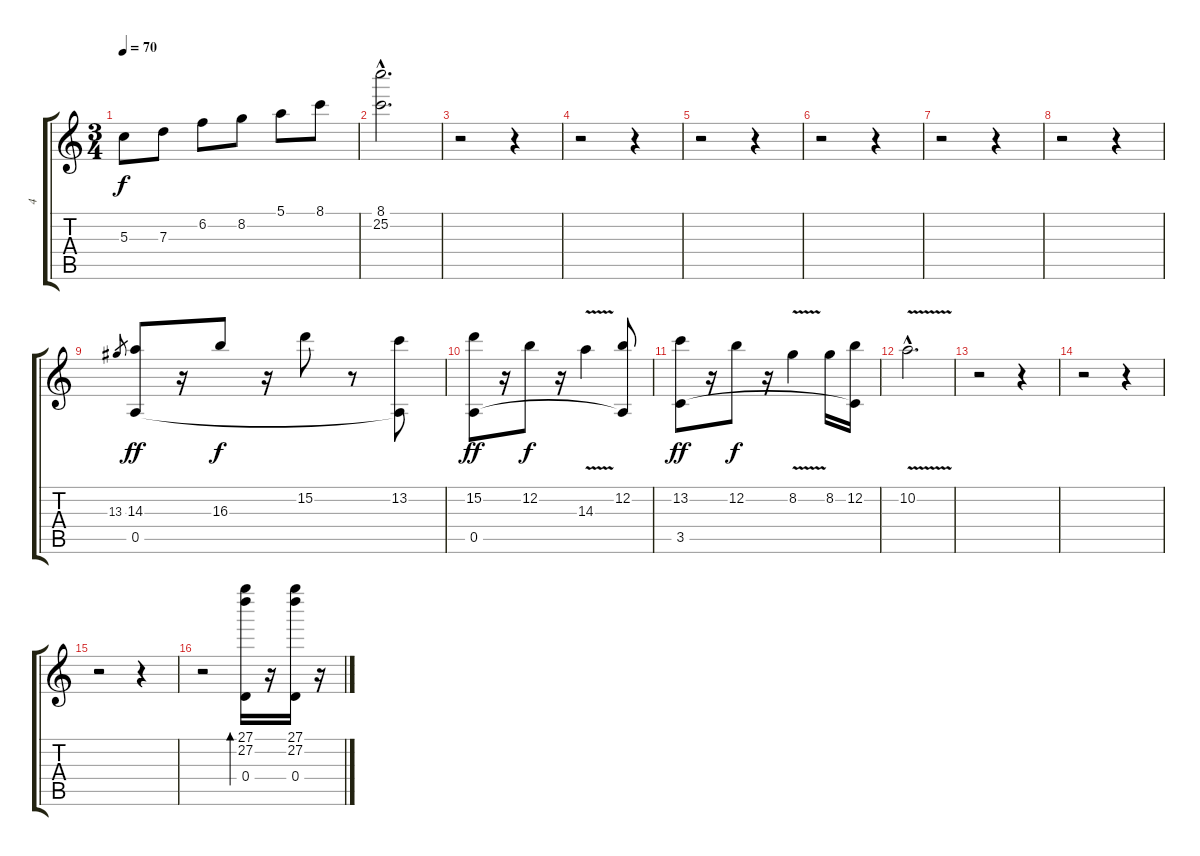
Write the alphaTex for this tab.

\track ("4" "4") {instrument electricguitarclean}
\staff {score tabs}
\tuning (E4 B3 G3 D3 A2 E2) {hide}
\ts (3 4)
\tempo 70
\clef g2
\ks c
5.3.8{dy f} 7.3.8 6.2.8 8.2.8 5.1.8 8.1.8 |
(8.1{hac} 25.2{hac}).2{d} |
r.2 r.4 |
r.2 r.4 |
r.2 r.4 |
r.2 r.4 |
r.2 r.4 |
r.2 r.4{volume 16 balance 8 instrument acousticgrandpiano} |
13.3.8{gr} (14.3 0.5).8{dy ff} r.16 16.3.8{dy f} r.16 15.2.8 r.8 (13.2 0.5{t}).8 |
(15.2 0.5).8{dy ff} r.16 12.2.8{dy f} r.16 14.3{v}.4 (12.2 0.5{t}).8 |
(13.2 3.5).8{dy ff} r.16 12.2.8{dy f} r.16 8.2{v}.4 8.2.16 (12.2 3.5{t}).16 |
10.2{v hac}.2{d} |
r.2 r.4 |
r.2 r.4 |
r.2 r.4 |
r.2{volume 16} (27.1 27.2 0.4).16{bd 60} r.16 (27.1 27.2 0.4).16 r.16
